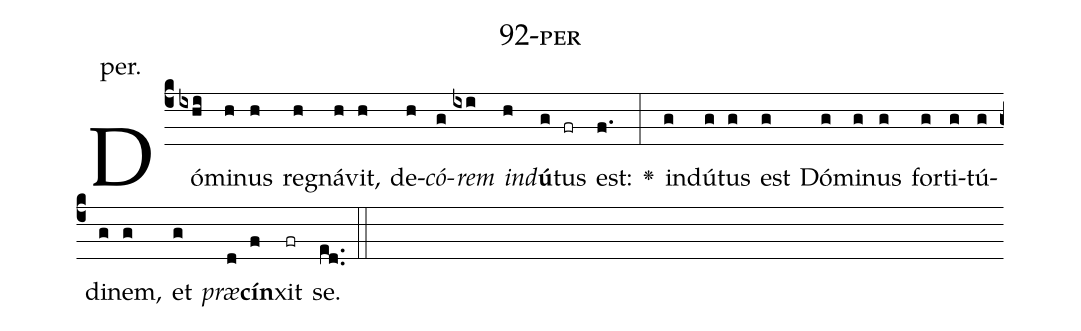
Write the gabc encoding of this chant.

name: 92-per;
annotation: per.;
%%
(c4)Dó(ixhi)mi(h)nus(h) re(h)gná(h)vit,(h) de(h)<i>có</i>(g)<i>rem</i>(ixi) <i>ind</i>(h)<b>ú</b>(g)tus(fr) est:(f.) <v>\greheightstar</v>(:) ind(g)ú(g)tus(g) est(g) Dó(g)mi(g)nus(g) for(g)ti(g)tú(g)di(g)nem,(g) et(g) <i>præ</i>(d)<b>cín</b>(f)xit(fr) se.(ed..) (::)


%E(g) u(g) o(g) u(d) a(f) e.(ed..) (::)
